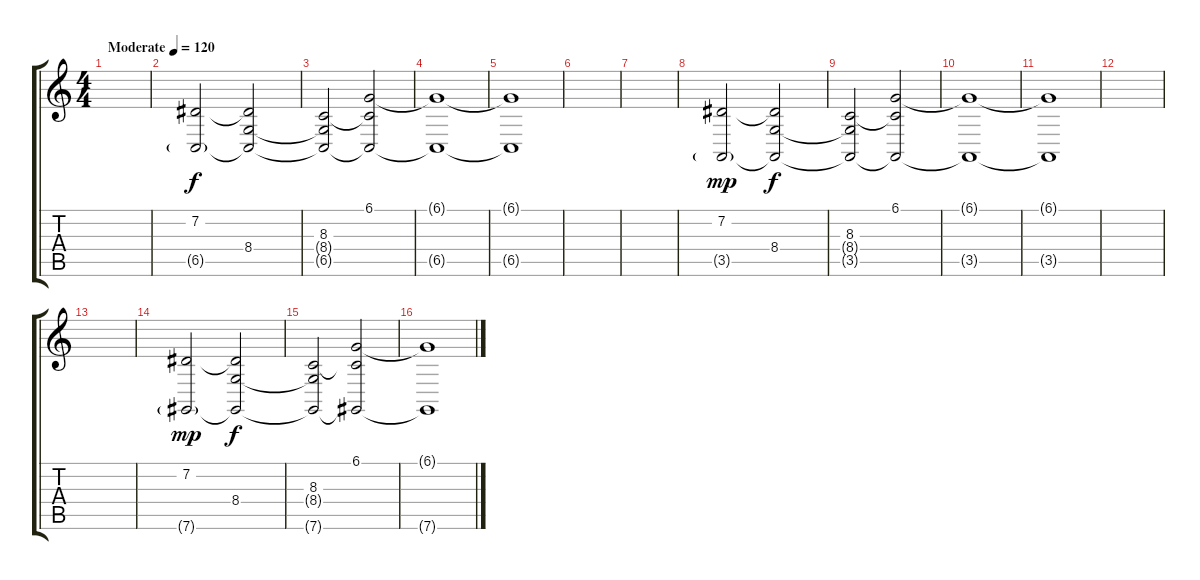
\track "" {instrument fx1rain}
\staff {score tabs}
\tuning (Db4 Ab3 E3 B2 Gb2 Db2) {hide}
\ts (4 4)
\tempo (120 "Moderate")
\clef g2
\ks c
|
(7.2 6.5{g}).2 (7.2{t} 8.4 6.5{t}).2{dy f} |
(8.3 8.4{t} 6.5{t}).2 (6.1 8.3{t} 6.5{t}).2 |
(6.1{t} 6.5{t}).1 |
(6.1{t} 6.5{t}).1 |
|
|
(7.2 3.5{g}).2{dy mp} (7.2{t} 8.4 3.5{t}).2{dy f} |
(8.3 8.4{t} 3.5{t}).2 (6.1 8.3{t} 3.5{t}).2 |
(6.1{t} 3.5{t}).1 |
(6.1{t} 3.5{t}).1 |
|
|
(7.2 7.6{g}).2{dy mp} (7.2{t} 8.4 7.6{t}).2{dy f} |
(8.3 8.4{t} 7.6{t}).2 (6.1 8.3{t} 7.6{t}).2 |
(6.1{t} 7.6{t}).1
